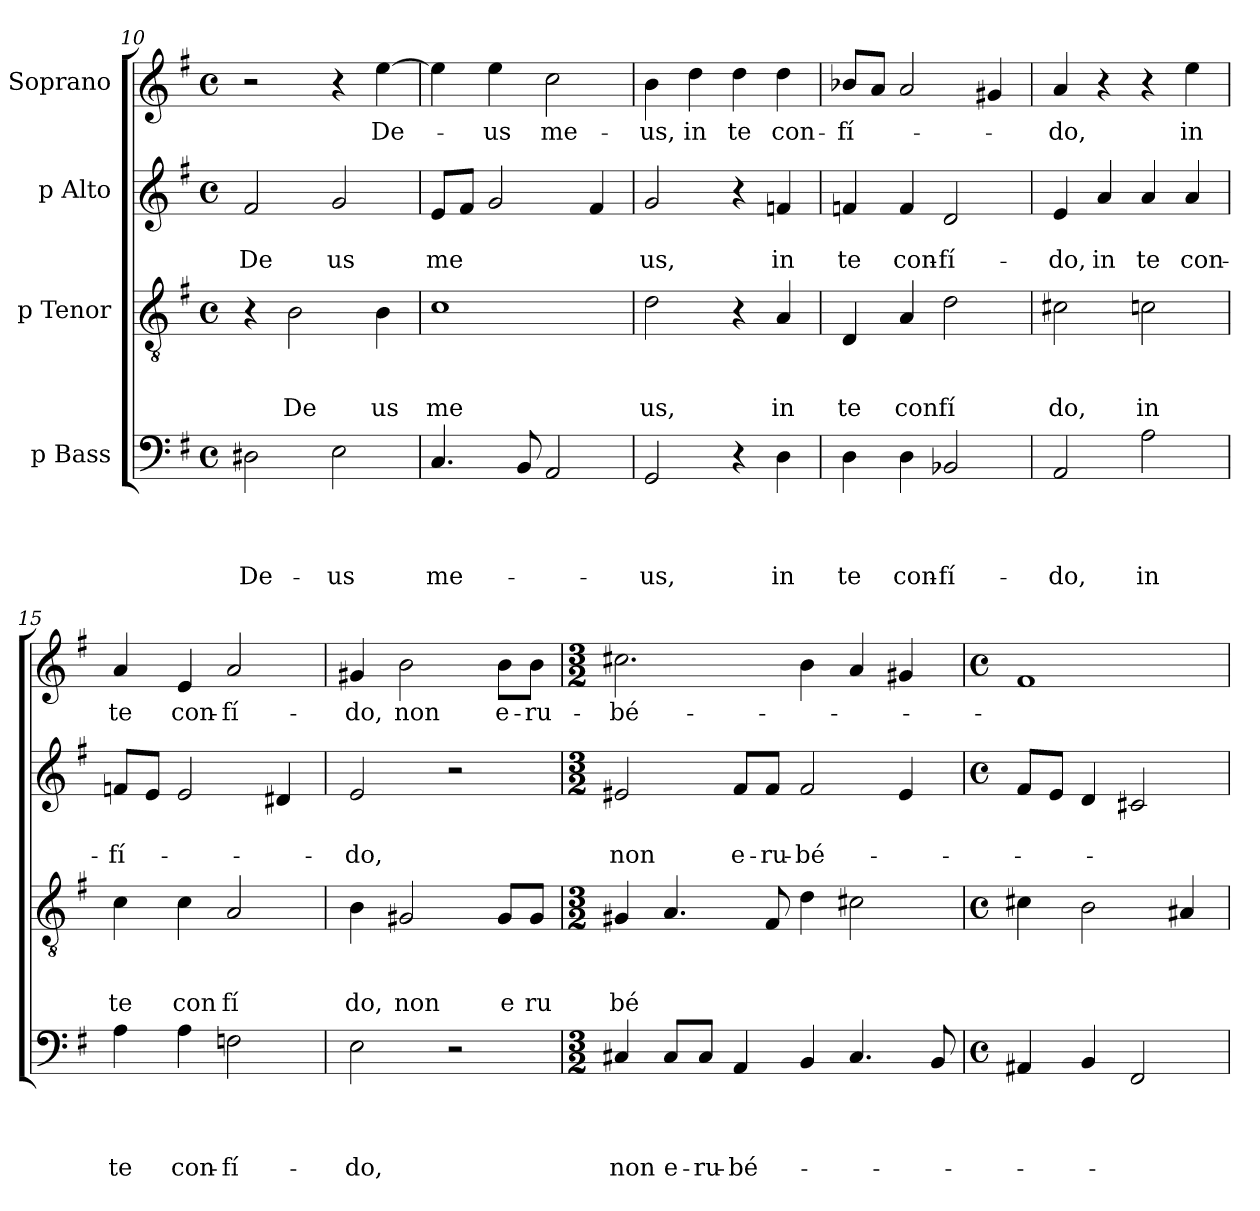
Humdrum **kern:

**kern	**text	**text	**text	**text	**kern	**text	**text	**text	**kern	**text	**text	**kern	**text
*part4	*part4	*part4	*part4	*part4	*part3	*part3	*part3	*part3	*part2	*part2	*part2	*part1	*part1
*staff4	*staff4	*staff4	*staff4	*staff4	*staff3	*staff3	*staff3	*staff3	*staff2	*staff2	*staff2	*staff1	*staff1
*I"p Bass	*	*	*	*	*I"p Tenor	*	*	*	*I"p Alto	*	*	*I"Soprano	*
*clefF4	*	*	*	*	*clefGv2	*	*	*	*clefG2	*	*	*clefG2	*
*k[f#]	*	*	*	*	*k[f#]	*	*	*	*k[f#]	*	*	*k[f#]	*
*G:	*	*	*	*	*G:	*	*	*	*G:	*	*	*G:	*
*M4/4	*	*	*	*	*M4/4	*	*	*	*M4/4	*	*	*M4/4	*
*met(c)	*	*	*	*	*met(c)	*	*	*	*met(c)	*	*	*met(c)	*
=10	=10	=10	=10	=10	=10	=10	=10	=10	=10	=10	=10	=10	=10
!	!	!	!	!LO:LY:b	!	!	!	!	!	!	!LO:LY:b	!	!
2D#X\	.	.	.	De-	4r	.	.	.	2f#/	.	De	2r	.
!	!	!	!	!	!	!	!	!LO:LY:b	!	!	!	!	!
.	.	.	.	.	2B\	.	.	De	.	.	.	.	.
!	!	!	!	!LO:LY:b	!	!	!	!	!	!	!LO:LY:b	!	!
2E\	.	.	.	-us	.	.	.	.	2g/	.	us	4r	.
!	!	!	!	!	!	!	!	!LO:LY:b	!	!	!	!	!LO:LY:b
.	.	.	.	.	4B\	.	.	us	.	.	.	[>4ee\	De-
=11	=11	=11	=11	=11	=11	=11	=11	=11	=11	=11	=11	=11	=11
!	!	!	!	!LO:LY:b	!	!	!	!LO:LY:b	!	!	!LO:LY:b	!	!
4.C/	.	.	.	me-	1c	.	.	me	8e/L	.	me	4ee\]	.
.	.	.	.	.	.	.	.	.	8f#/J	.	.	.	.
!	!	!	!	!	!	!	!	!	!	!	!	!	!LO:LY:b
.	.	.	.	.	.	.	.	.	2g/	.	.	4ee\	-us
8BB/	.	.	.	.	.	.	.	.	.	.	.	.	.
!	!	!	!	!	!	!	!	!	!	!	!	!	!LO:LY:b
2AA/	.	.	.	.	.	.	.	.	.	.	.	2cc\	me-
.	.	.	.	.	.	.	.	.	4f#/	.	.	.	.
=12	=12	=12	=12	=12	=12	=12	=12	=12	=12	=12	=12	=12	=12
!	!	!	!	!LO:LY:b	!	!	!	!LO:LY:b	!	!	!LO:LY:b	!	!LO:LY:b
2GG/	.	.	.	-us,	2d\	.	.	us,	2g/	.	us,	4b\	-us,
!	!	!	!	!	!	!	!	!	!	!	!	!	!LO:LY:b
.	.	.	.	.	.	.	.	.	.	.	.	4dd\	in
!	!	!	!	!	!	!	!	!	!	!	!	!	!LO:LY:b
4r	.	.	.	.	4r	.	.	.	4r	.	.	4dd\	te
!	!	!	!	!LO:LY:b	!	!	!	!LO:LY:b	!	!	!LO:LY:b	!	!LO:LY:b
4D\	.	.	.	in	4A/	.	.	in	4fn/	.	in	4dd\	con-
!!LO:LB:g=z
=13	=13	=13	=13	=13	=13	=13	=13	=13	=13	=13	=13	=13	=13
!	!	!	!	!LO:LY:b	!	!	!	!LO:LY:b	!	!	!LO:LY:b	!	!LO:LY:b
4D\	.	.	.	te	4D/	.	.	te	4fn/	.	te	8b-X/L	-fí-
.	.	.	.	.	.	.	.	.	.	.	.	8a/J	.
!	!	!	!	!LO:LY:b	!	!	!	!LO:LY:b	!	!	!LO:LY:b	!	!
4D\	.	.	.	con-	4A/	.	.	con	4f/	.	con-	2a/	.
!	!	!	!	!LO:LY:b	!	!	!	!LO:LY:b	!	!	!LO:LY:b	!	!
2BB-X/	.	.	.	-fí-	2d\	.	.	fí	2d/	.	-fí-	.	.
.	.	.	.	.	.	.	.	.	.	.	.	4g#X/	.
=14	=14	=14	=14	=14	=14	=14	=14	=14	=14	=14	=14	=14	=14
!	!	!	!	!LO:LY:b	!	!	!	!LO:LY:b	!	!	!LO:LY:b	!	!LO:LY:b
2AA/	.	.	.	-do,	2c#X\	.	.	do,	4e/	.	-do,	4a/	-do,
!	!	!	!	!	!	!	!	!	!	!	!LO:LY:b	!	!
.	.	.	.	.	.	.	.	.	4a/	.	in	4r	.
!	!	!	!	!LO:LY:b	!	!	!	!LO:LY:b	!	!	!LO:LY:b	!	!
2A\	.	.	.	in	2cn\	.	.	in	4a/	.	te	4r	.
!	!	!	!	!	!	!	!	!	!	!	!LO:LY:b	!	!LO:LY:b
.	.	.	.	.	.	.	.	.	4a/	.	con-	4ee\	in
=15	=15	=15	=15	=15	=15	=15	=15	=15	=15	=15	=15	=15	=15
!	!	!	!	!LO:LY:b	!	!	!	!LO:LY:b	!	!	!LO:LY:b	!	!LO:LY:b
4A\	.	.	.	te	4c\	.	.	te	8fn/L	.	-fí-	4a/	te
.	.	.	.	.	.	.	.	.	8e/J	.	.	.	.
!	!	!	!	!LO:LY:b	!	!	!	!LO:LY:b	!	!	!	!	!LO:LY:b
4A\	.	.	.	con-	4c\	.	.	con	2e/	.	.	4e/	con-
!	!	!	!	!LO:LY:b	!	!	!	!LO:LY:b	!	!	!	!	!LO:LY:b
2Fn\	.	.	.	-fí-	2A/	.	.	fí	.	.	.	2a/	-fí-
.	.	.	.	.	.	.	.	.	4d#X/	.	.	.	.
=16	=16	=16	=16	=16	=16	=16	=16	=16	=16	=16	=16	=16	=16
!	!	!	!	!LO:LY:b	!	!	!	!LO:LY:b	!	!	!LO:LY:b	!	!LO:LY:b
2E\	.	.	.	-do,	4B\	.	.	do,	2e/	.	-do,	4g#X/	-do,
!	!	!	!	!	!	!	!	!LO:LY:b	!	!	!	!	!LO:LY:b
.	.	.	.	.	2G#X/	.	.	non	.	.	.	2b\	non
2r	.	.	.	.	.	.	.	.	2r	.	.	.	.
!	!	!	!	!	!	!	!	!LO:LY:b	!	!	!	!	!LO:LY:b
.	.	.	.	.	8G#/L	.	.	e	.	.	.	8b\L	e-
!	!	!	!	!	!	!	!	!LO:LY:b	!	!	!	!	!LO:LY:b
.	.	.	.	.	8G#/J	.	.	ru	.	.	.	8b\J	-ru-
=17	=17	=17	=17	=17	=17	=17	=17	=17	=17	=17	=17	=17	=17
*M3/2	*	*	*	*	*M3/2	*	*	*	*M3/2	*	*	*M3/2	*
!	!	!	!	!LO:LY:b	!	!	!	!LO:LY:b	!	!	!LO:LY:b	!	!LO:LY:b
4C#X/	.	.	.	non	4G#X/	.	.	bé	2e#X/	.	non	2.cc#X\	-bé-
!	!	!	!	!LO:LY:b	!	!	!	!	!	!	!	!	!
8C#/L	.	.	.	e-	4.A/	.	.	.	.	.	.	.	.
!	!	!	!	!LO:LY:b	!	!	!	!	!	!	!	!	!
8C#/J	.	.	.	-ru-	.	.	.	.	.	.	.	.	.
!	!	!	!	!LO:LY:b	!	!	!	!	!	!	!LO:LY:b	!	!
4AA/	.	.	.	-bé-	.	.	.	.	8f#/L	.	e-	.	.
!	!	!	!	!	!	!	!	!	!	!	!LO:LY:b	!	!
.	.	.	.	.	8F#/	.	.	.	8f#/J	.	-ru-	.	.
!	!	!	!	!	!	!	!	!	!	!	!LO:LY:b	!	!
4BB/	.	.	.	.	4d\	.	.	.	2f#/	.	-bé-	4b\	.
4.C#/	.	.	.	.	2c#X\	.	.	.	.	.	.	4a/	.
.	.	.	.	.	.	.	.	.	4e#/	.	.	4g#X/	.
8BB/	.	.	.	.	.	.	.	.	.	.	.	.	.
!!LO:LB:g=z
=18	=18	=18	=18	=18	=18	=18	=18	=18	=18	=18	=18	=18	=18
*M4/4	*	*	*	*	*M4/4	*	*	*	*M4/4	*	*	*M4/4	*
*met(c)	*	*	*	*	*met(c)	*	*	*	*met(c)	*	*	*met(c)	*
4AA#X/	.	.	.	.	4c#X\	.	.	.	8f#/L	.	.	1f#	.
.	.	.	.	.	.	.	.	.	8e/J	.	.	.	.
4BB/	.	.	.	.	2B\	.	.	.	4d/	.	.	.	.
2FF#/	.	.	.	.	.	.	.	.	2c#X/	.	.	.	.
.	.	.	.	.	4A#X/	.	.	.	.	.	.	.	.
=	=	=	=	=	=	=	=	=	=	=	=	=	=
*-	*-	*-	*-	*-	*-	*-	*-	*-	*-	*-	*-	*-	*-
